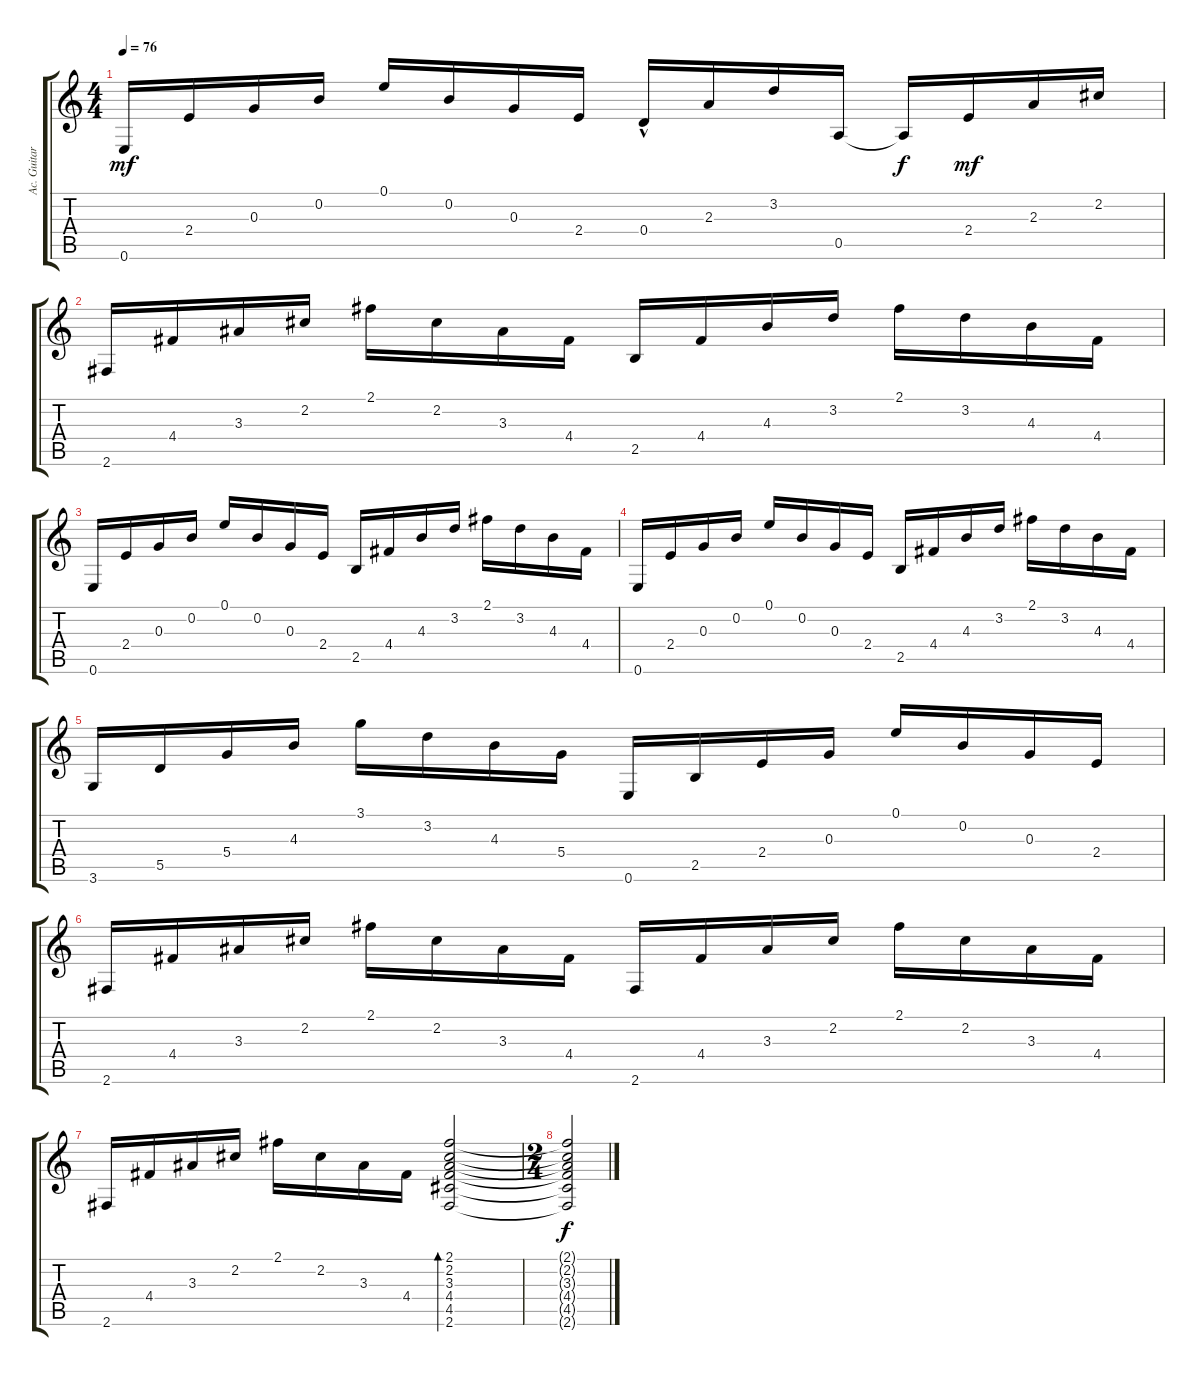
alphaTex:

\track ("Ac. Guitar I" "Ac. Guitar") {instrument acousticguitarsteel}
\staff {score tabs}
\tuning (E4 B3 G3 D3 A2 E2) {hide}
\ts (4 4)
\tempo 76
\clef g2
\ks c
0.6.16{dy mf} 2.4.16 0.3.16 0.2.16 0.1.16 0.2.16 0.3.16 2.4.16 0.4{hac}.16 2.3.16 3.2.16 0.5.16 0.5{t}.16{dy f} 2.4.16{dy mf} 2.3.16 2.2.16 |
2.6.16 4.4.16 3.3.16 2.2.16 2.1.16 2.2.16 3.3.16 4.4.16 2.5.16 4.4.16 4.3.16 3.2.16 2.1.16 3.2.16 4.3.16 4.4.16 |
0.6.16 2.4.16 0.3.16 0.2.16 0.1.16 0.2.16 0.3.16 2.4.16 2.5.16 4.4.16 4.3.16 3.2.16 2.1.16 3.2.16 4.3.16 4.4.16 |
0.6.16 2.4.16 0.3.16 0.2.16 0.1.16 0.2.16 0.3.16 2.4.16 2.5.16 4.4.16 4.3.16 3.2.16 2.1.16 3.2.16 4.3.16 4.4.16 |
3.6.16 5.5.16 5.4.16 4.3.16 3.1.16 3.2.16 4.3.16 5.4.16 0.6.16 2.5.16 2.4.16 0.3.16 0.1.16 0.2.16 0.3.16 2.4.16 |
2.6.16 4.4.16 3.3.16 2.2.16 2.1.16 2.2.16 3.3.16 4.4.16 2.6.16 4.4.16 3.3.16 2.2.16 2.1.16 2.2.16 3.3.16 4.4.16 |
2.6.16 4.4.16 3.3.16 2.2.16 2.1.16 2.2.16 3.3.16 4.4.16 (2.1 2.2 3.3 4.4 4.5 2.6).2{bd 240} |
\ts (2 4)
(2.1{t} 2.2{t} 3.3{t} 4.4{t} 4.5{t} 2.6{t}).2{dy f}
